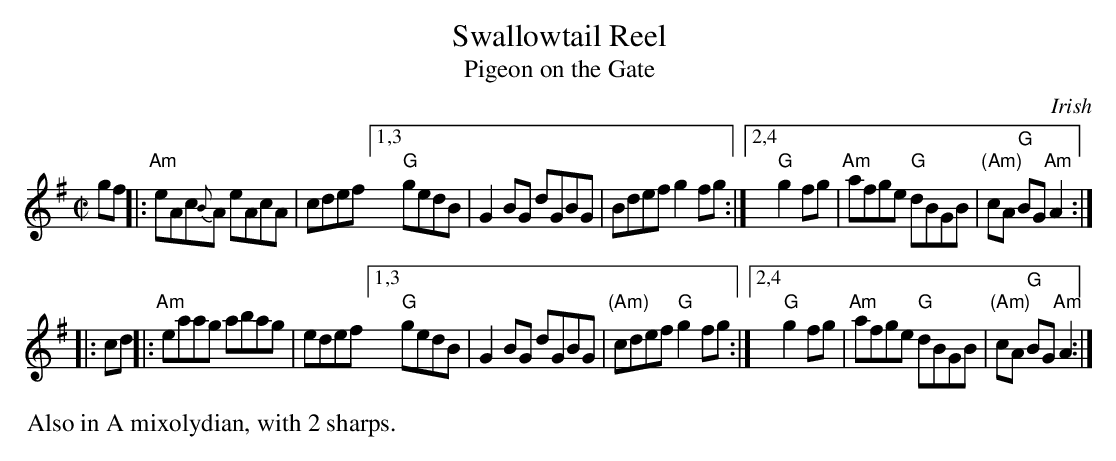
X:1
T: Swallowtail Reel
T: Pigeon on the Gate
C: Irish
M: C|
K: Adorian
gf \
|: "Am"eAc{B}A eAcA | cdef [1,3 "G"gedB | G2BG dGBG | Bdef g2fg \
                         :|[2,4 "G"g2fg | "Am"afge "G"dBGB | "(Am)"cA "G"BG"Am"A2 :|
|: cd \
|: "Am"eaag abag | edef [1,3 "G"gedB | G2BG dGBG | "(Am)"cdef "G"g2fg \
                      :|[2,4 "G"g2fg | "Am"afge "G"dBGB | "(Am)"cA "G"BG"Am"A2 :|
